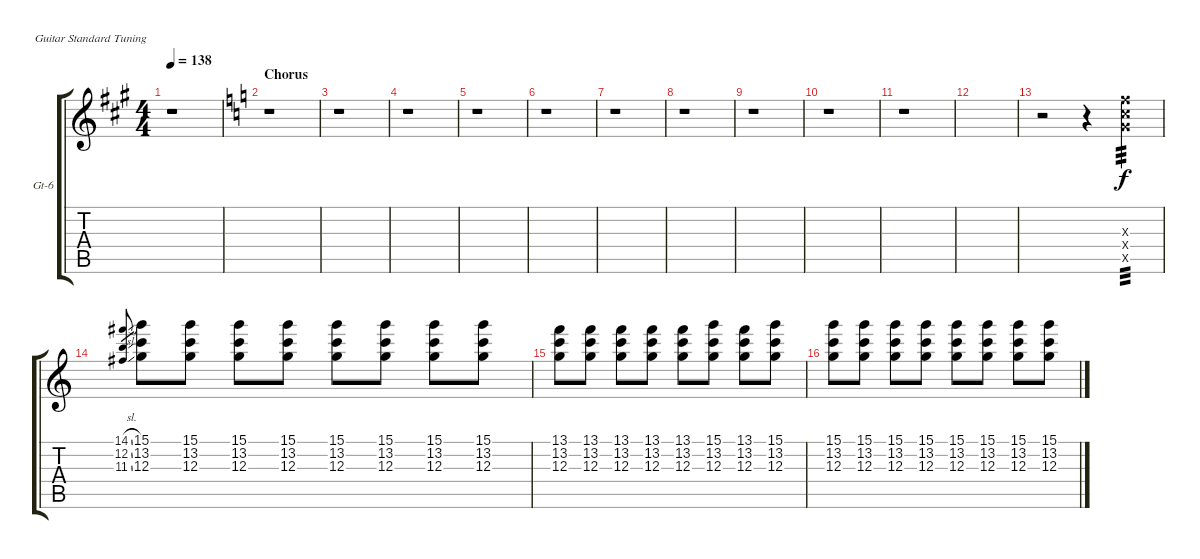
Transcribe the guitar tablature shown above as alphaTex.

\defaultSystemsLayout 4
\bracketExtendMode groupsimilarinstruments
\firstSystemTrackNameOrientation horizontal
\otherSystemsTrackNameOrientation horizontal
\track ("Guitar 6" "Gt-6") {instrument distortionguitar}
\staff {score tabs}
\tuning (E4 B3 G3 D3 A2 E2)
\ts (4 4)
\tempo 138
\clef g2
\ks a
r.1{dy f} |
\section ("" "Chorus")
\scale
0.333333
\ks c
r.1 |
\scale
0.333333 r.1 |
\scale
0.333333 r.1 |
\scale
0.333333 r.1 |
\scale
0.333333 r.1 |
\scale
0.333333 r.1 |
\scale
0.333333 r.1 |
\scale
0.333333 r.1 |
\scale
0.333333 r.1 |
\scale
0.333333 r.1 |
\scale
0.333333 |
\scale
0.333333 r.2 r.4 (10.5{x} 10.4{x} 10.3{x}).4{tp 3} |
\scale
0.333333 (11.3{sl} 12.2{sl} 14.1{sl}).8{gr} (12.3 13.2 15.1).8 (12.3 13.2 15.1).8 (12.3 13.2 15.1).8 (12.3 13.2 15.1).8 (12.3 13.2 15.1).8 (12.3 13.2 15.1).8 (12.3 13.2 15.1).8 (12.3 13.2 15.1).8 |
\scale
0.333333 (12.3 13.2 13.1).8 (12.3 13.2 13.1).8 (12.3 13.2 13.1).8 (12.3 13.2 13.1).8 (12.3 13.2 13.1).8 (12.3 13.2 15.1).8 (12.3 13.2 13.1).8 (12.3 13.2 15.1).8 |
\scale
0.333333 (12.3 13.2 15.1).8 (12.3 13.2 15.1).8 (12.3 13.2 15.1).8 (12.3 13.2 15.1).8 (12.3 13.2 15.1).8 (12.3 13.2 15.1).8 (12.3 13.2 15.1).8 (12.3 13.2 15.1).8
